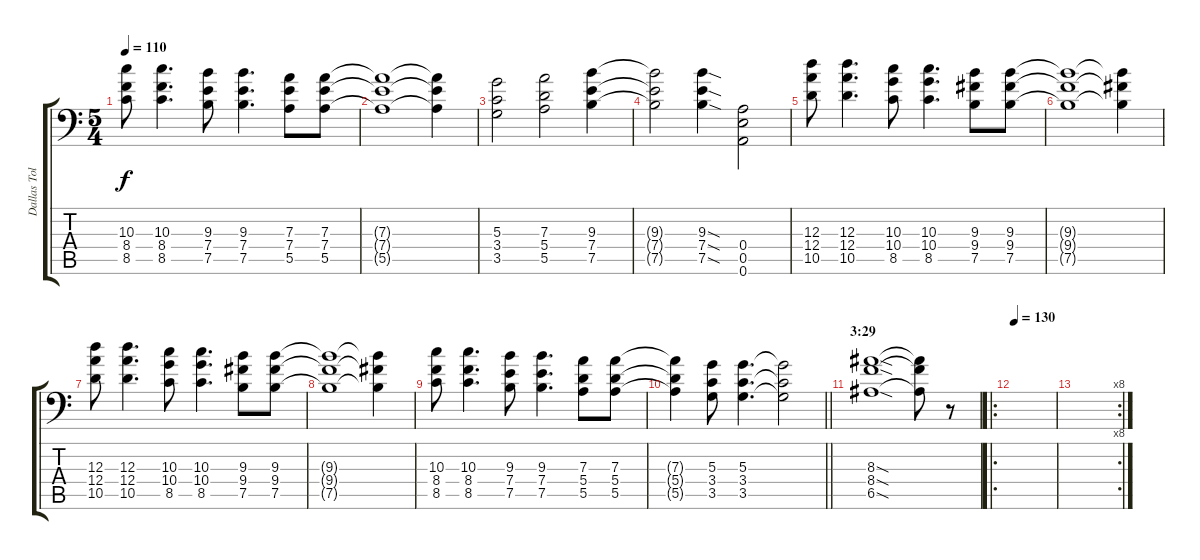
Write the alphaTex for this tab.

\track ("Dallas Toler-Wade" "Dallas Tol") {instrument distortionguitar}
\staff {score tabs}
\tuning (B3 Gb3 D3 A2 E2 A1) {hide}
\ts (5 4)
\tempo 110
\clef f4
\ks c
(10.3 8.4 8.5).8{dy f} (10.3 8.4 8.5).4{d} (9.3 7.4 7.5).8 (9.3 7.4 7.5).4{d} (7.3 7.4 5.5).8 (7.3 7.4 5.5).8 |
(7.3{t} 7.4{t} 5.5{t}).1 (7.3{t} 7.4{t} 5.5{t}).4 |
(5.3 3.4 3.5).2 (7.3 5.4 5.5).2 (9.3 7.4 7.5).4 |
(9.3{t} 7.4{t} 7.5{t}).2 (9.3{sod} 7.4{sod} 7.5{sod}).4 (0.4 0.5 0.6).2 |
(12.3 12.4 10.5).8 (12.3 12.4 10.5).4{d} (10.3 10.4 8.5).8 (10.3 10.4 8.5).4{d} (9.3 9.4 7.5).8 (9.3 9.4 7.5).8 |
(9.3{t} 9.4{t} 7.5{t}).1 (9.3{t} 9.4{t} 7.5{t}).4 |
(12.3 12.4 10.5).8 (12.3 12.4 10.5).4{d} (10.3 10.4 8.5).8 (10.3 10.4 8.5).4{d} (9.3 9.4 7.5).8 (9.3 9.4 7.5).8 |
(9.3{t} 9.4{t} 7.5{t}).1 (9.3{t} 9.4{t} 7.5{t}).4 |
(10.3 8.4 8.5).8 (10.3 8.4 8.5).4{d} (9.3 7.4 7.5).8 (9.3 7.4 7.5).4{d} (7.3 5.4 5.5).8 (7.3 5.4 5.5).8 |
\barLineRight lightlight
(7.3{t} 5.4{t} 5.5{t}).4 (5.3 3.4 3.5).8 (5.3 3.4 3.5).4{d} (5.3{t} 3.4{t} 3.5{t}).2 |
\section ("" "3:29")
(8.3{sod} 8.4{sod} 6.5{sod}).1 (8.3{t} 8.4{t} 6.5{t}).8 r.8 |
\ro
\tempo 130
|
\rc 8
